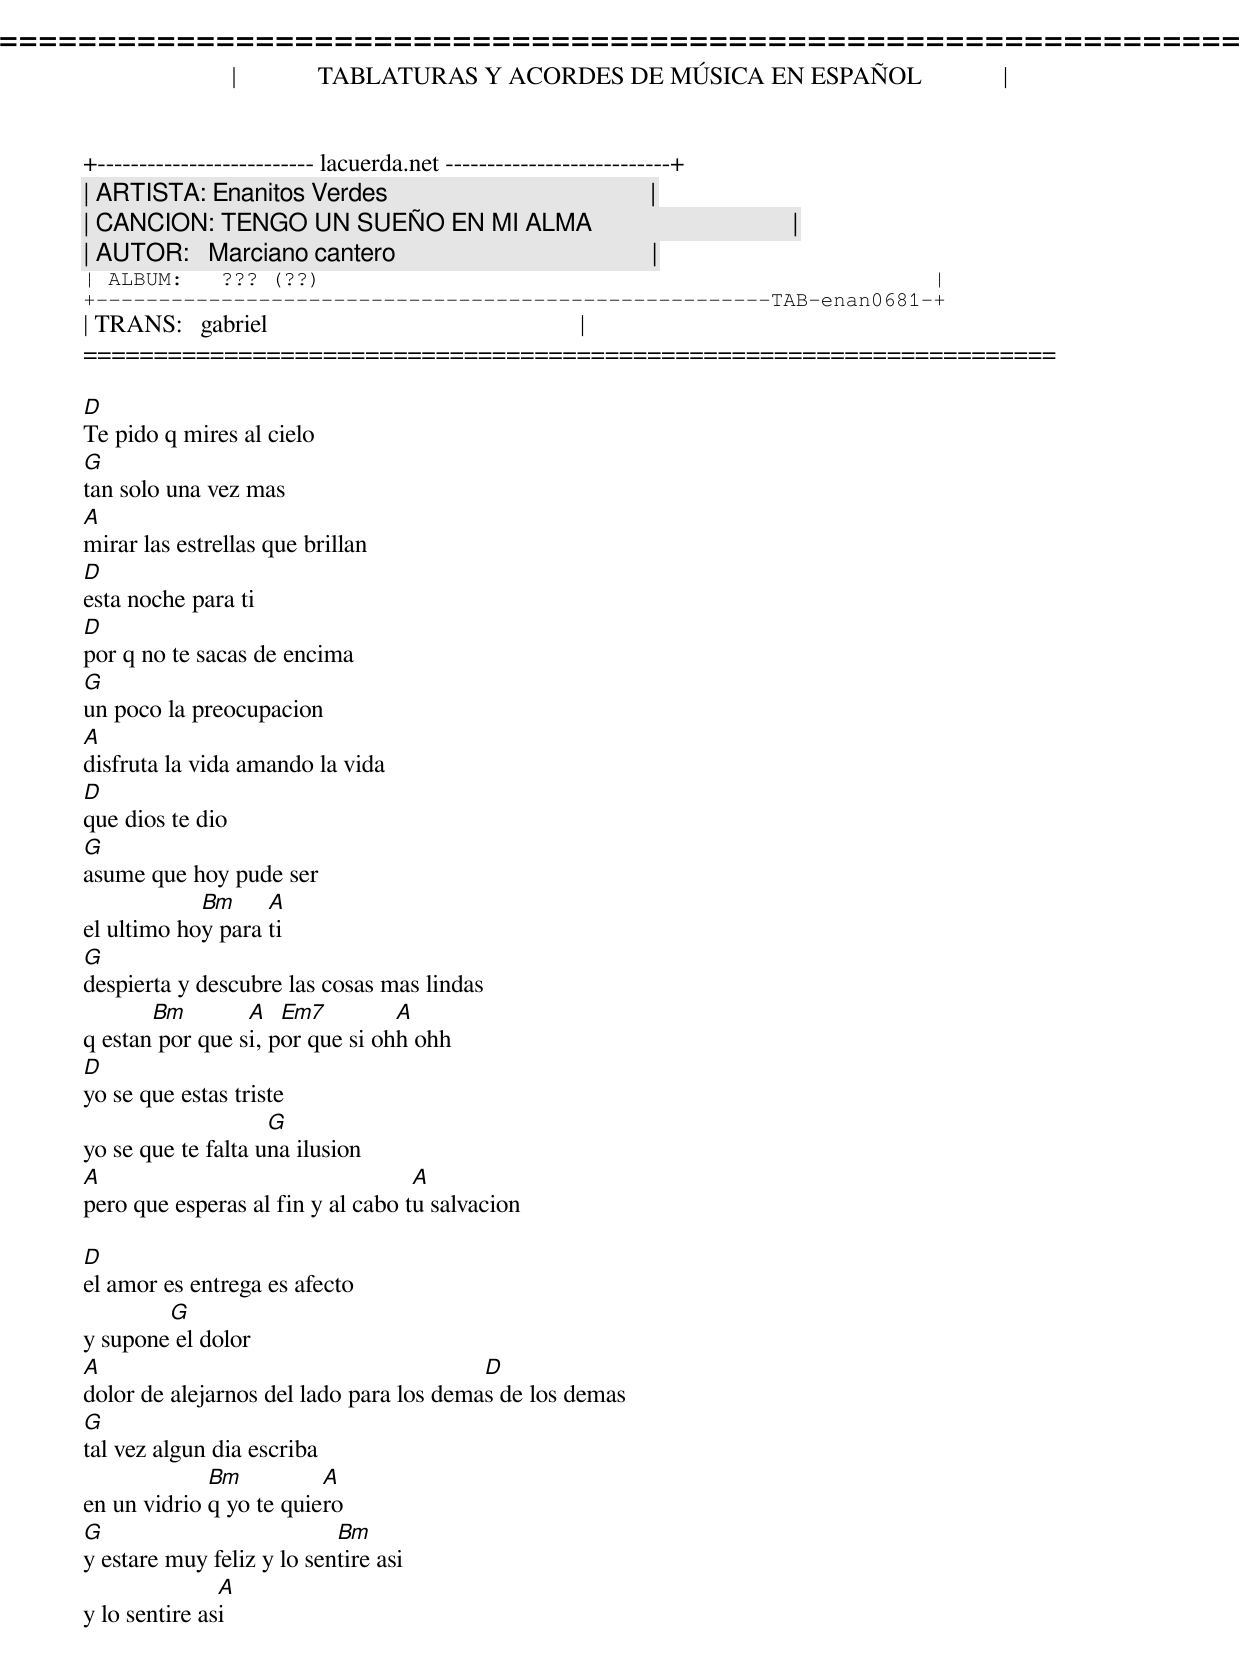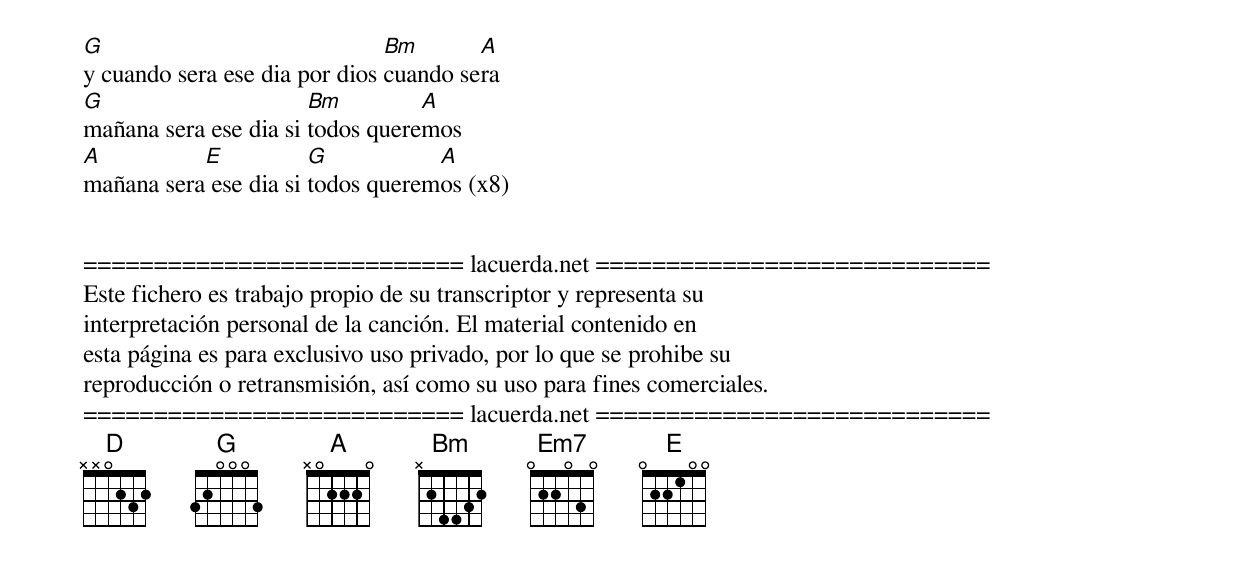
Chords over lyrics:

=====================================================================
|             TABLATURAS Y ACORDES DE MÚSICA EN ESPAÑOL             |
+-------------------------- lacuerda.net ---------------------------+
| ARTISTA: Enanitos Verdes                                          |
| CANCION: TENGO UN SUEÑO EN MI ALMA                                |
| AUTOR:   Marciano cantero                                         |
| ALBUM:   ??? (??)                                                 |
+------------------------------------------------------TAB-enan0681-+
| TRANS:   gabriel                                                  |
=====================================================================

D
Te pido q mires al cielo
G
tan solo una vez mas
A
mirar las estrellas que brillan
D
esta noche para ti
D
por q no te sacas de encima
G
un poco la preocupacion
A
disfruta la vida amando la vida
D
que dios te dio
G
asume que hoy pude ser
            Bm     A
el ultimo hoy para ti
G
despierta y descubre las cosas mas lindas
       Bm        A   Em7         A
q estan por que si, por que si ohh ohh
D
yo se que estas triste
                    G
yo se que te falta una ilusion
A                                  A
pero que esperas al fin y al cabo tu salvacion

D
el amor es entrega es afecto
        G
y supone el dolor
A                                        D
dolor de alejarnos del lado para los demas de los demas
G
tal vez algun dia escriba
             Bm          A
en un vidrio q yo te quiero
G                          Bm
y estare muy feliz y lo sentire asi
               A
y lo sentire asi
G                              Bm       A
y cuando sera ese dia por dios cuando sera
G                      Bm         A
mañana sera ese dia si todos queremos
A          E           G           A
mañana sera ese dia si todos queremos (x8)


=========================== lacuerda.net ============================
Este fichero es trabajo propio de su transcriptor y representa su
interpretación personal de la canción. El material contenido en
esta página es para exclusivo uso privado, por lo que se prohibe su
reproducción o retransmisión, así como su uso para fines comerciales.
=========================== lacuerda.net ============================
